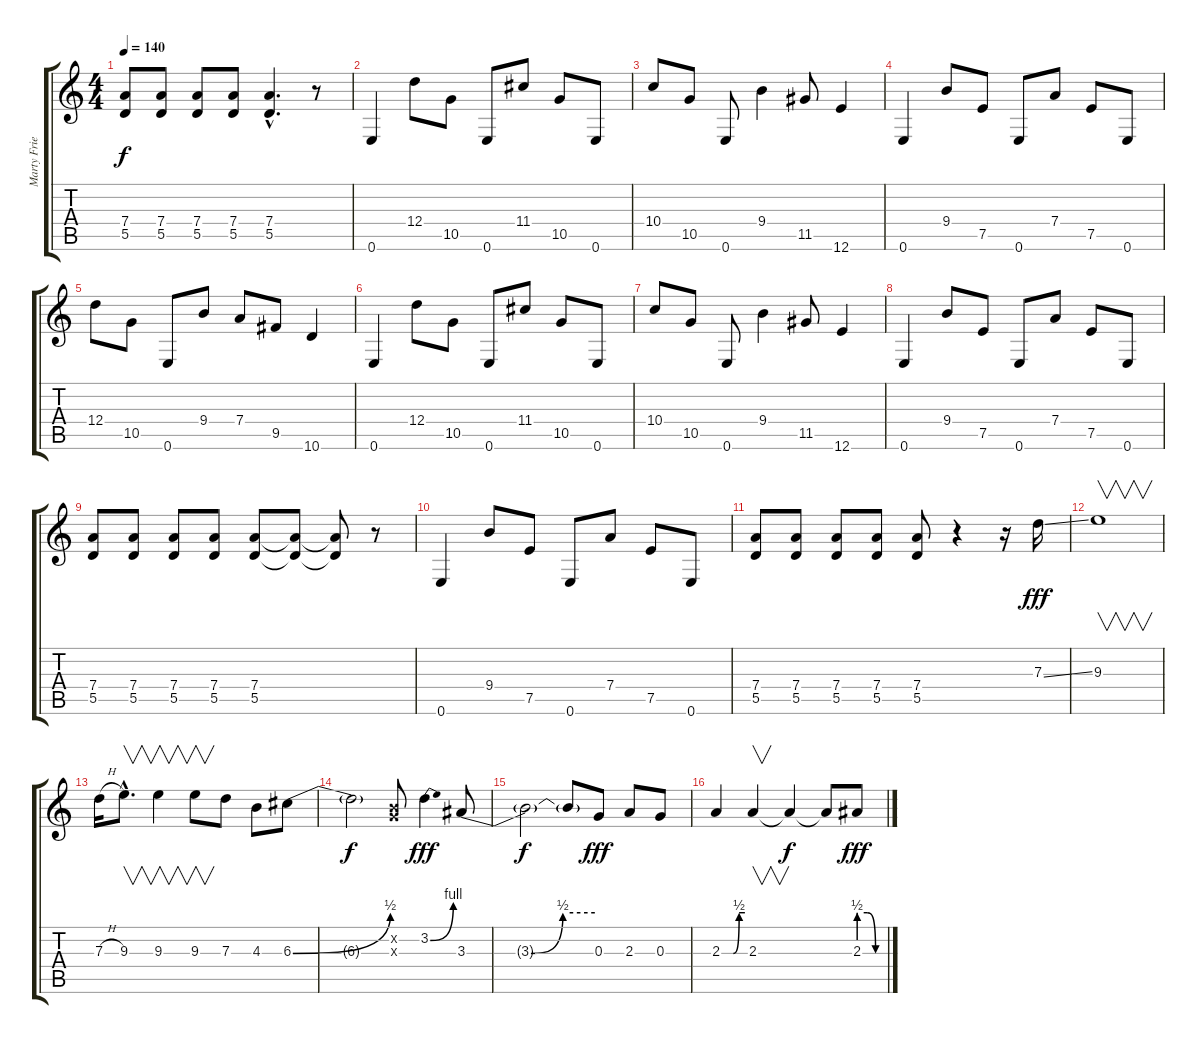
\track ("Marty Friedman" "Marty Frie") {instrument distortionguitar}
\staff {score tabs}
\tuning (E4 B3 G3 D3 A2 E2) {hide}
\ts (4 4)
\tempo 140
\clef g2
\ks c
(7.4 5.5).8{dy f} (7.4 5.5).8 (7.4 5.5).8 (7.4 5.5).8 (7.4{hac} 5.5{hac}).4{d} r.8 |
0.6.4 12.4.8 10.5.8 0.6.8 11.4.8 10.5.8 0.6.8 |
10.4.8 10.5.8 0.6.8 9.4.4 11.5.8 12.6.4 |
0.6.4 9.4.8 7.5.8 0.6.8 7.4.8 7.5.8 0.6.8 |
12.4.8 10.5.8 0.6.8 9.4.8 7.4.8 9.5.8 10.6.4 |
0.6.4 12.4.8 10.5.8 0.6.8 11.4.8 10.5.8 0.6.8 |
10.4.8 10.5.8 0.6.8 9.4.4 11.5.8 12.6.4 |
0.6.4 9.4.8 7.5.8 0.6.8 7.4.8 7.5.8 0.6.8 |
(7.4 5.5).8 (7.4 5.5).8 (7.4 5.5).8 (7.4 5.5).8 (7.4 5.5).8 (7.4{t} 5.5{t}).8 (7.4{t} 5.5{t}).8 r.8 |
0.6.4 9.4.8 7.5.8 0.6.8 7.4.8 7.5.8 0.6.8 |
(7.4 5.5).8 (7.4 5.5).8 (7.4 5.5).8 (7.4 5.5).8 (7.4 5.5).8 r.4 r.16 7.3{ss}.16{dy fff} |
9.3.1{v} |
7.3{h}.16 9.3{hac}.8{v d} 9.3.4{v} 9.3.8{v} 7.3.8 4.3.8 6.3{be (bend 0 0 60 2)}.8 |
6.3{t}.2{dy f} (0.2{x} 0.3{x}).8 3.2{be (bend 0 0 60 4)}.4{dy fff} 3.3{be (custom 0 0 30 0 45 2 60 2)}.8 |
3.3{t}.2{dy f} 3.3{t}.8 0.3.8{dy fff} 2.3.8 0.3.8 |
2.3{be (custom 0 0 30 0 45 2 60 2)}.4 2.3.4{v} 2.3{t}.4{dy f} 2.3{t}.8 2.3{be (custom 0 2 20 2 40 0 60 0)}.8{dy fff}
